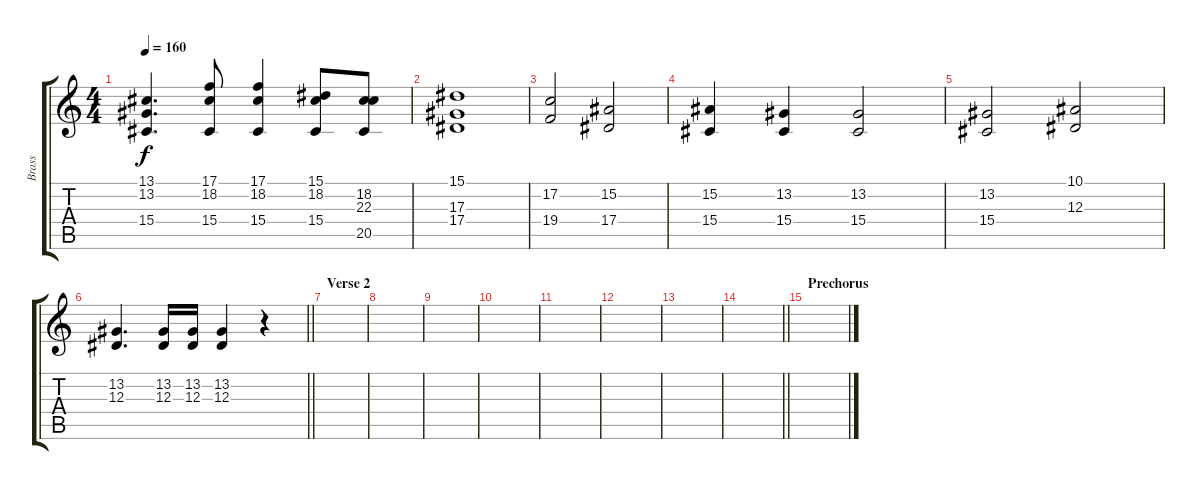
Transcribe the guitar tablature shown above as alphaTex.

\track ("Brass" "Brass") {instrument brasssection}
\staff {score tabs}
\tuning (C4 G3 Eb3 Bb2 F2 C2) {hide}
\ts (4 4)
\tempo 160
\clef g2
\ks c
(13.1 13.2 15.4).4{d dy f} (17.1 18.2 15.4).8 (17.1 18.2 15.4).4 (15.1 18.2 15.4).8 (18.2 22.3 20.5).8 |
(15.1 17.3 17.4).1 |
(17.2 19.4).2 (15.2 17.4).2 |
(15.2 15.4).4 (13.2 15.4).4 (13.2 15.4).2 |
(13.2 15.4).2 (10.1 12.3).2 |
\barLineRight lightlight
(13.2 12.3).4{d} (13.2 12.3).16 (13.2 12.3).16 (13.2 12.3).4 r.4 |
\section ("" "Verse 2")
|
|
|
|
|
|
|
\barLineRight lightlight
|
\section ("" "Prechorus")
